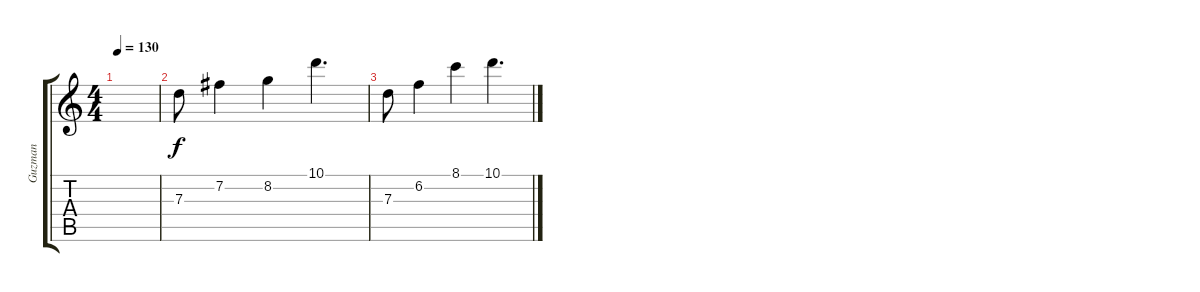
\track ("Guzman" "Guzman") {instrument distortionguitar}
\staff {score tabs}
\tuning (E4 B3 G3 D3 A2 E2) {hide}
\ts (4 4)
\tempo 130
\clef g2
\ks c
|
7.3.8 7.2.4 8.2.4 10.1.4{d} |
7.3.8 6.2.4 8.1.4 10.1.4{d}
